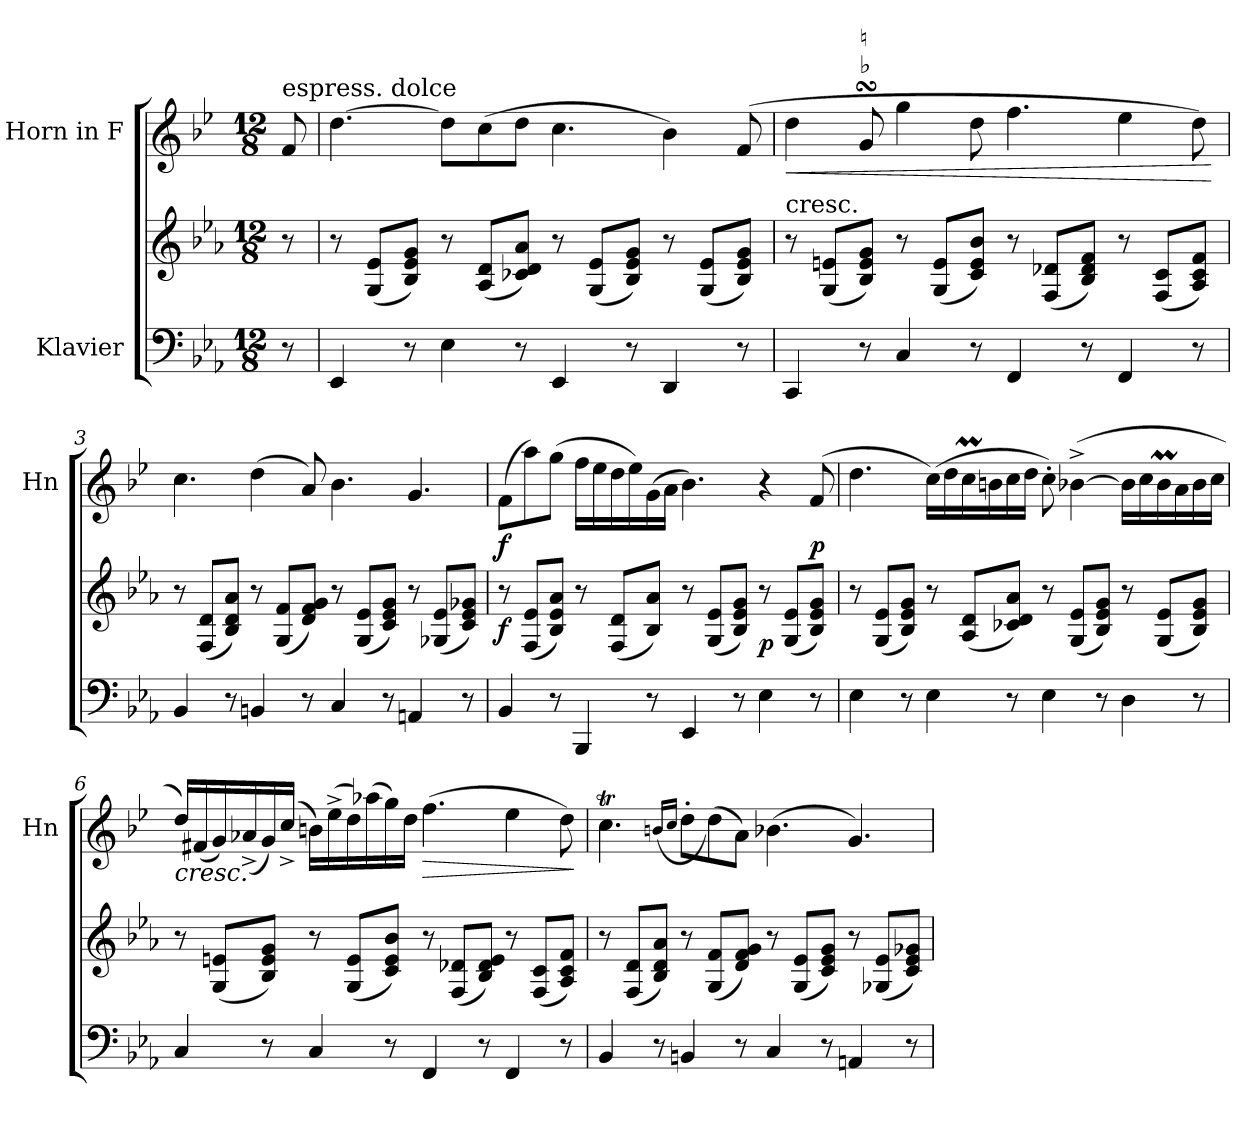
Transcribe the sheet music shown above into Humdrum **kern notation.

**kern	**kern	**dynam	**kern	**dynam
*part2	*part2	*part2	*part1	*part1
*staff3	*staff2	*staff2/3	*staff1	*staff1
*I"Klavier	*	*	*I"Horn in F	*
*	*	*	*I'Hn	*
*clefF4	*clefG2	*	*clefG2	*
*	*	*	*ITrd4c7	*
*k[b-e-a-]	*k[b-e-a-]	*	*k[b-e-a-]	*
*M12/8	*M12/8	*	*M12/8	*
*MM66	*MM66	*	*MM66	*
=	=	=	=	=
!	!	!	!LO:TX:a:t=espress. dolce	!
8r	8r	.	8B-/	.
=1	=1	=1	=1	=1
4EE-/	8r	.	[4.g\	.
.	(<8G/ 8e-/L	.	.	.
8r	8B-/ 8e-/ 8g/J)	.	.	.
4E-\	8r	.	8g\L]	.
.	(<8A-/ 8d/L	.	(>8f\	.
8r	8c-X/ 8d/ 8a-/J)	.	8g\J	.
4EE-/	8r	.	4.f\	.
.	(<8G/ 8e-/L	.	.	.
8r	8B-/ 8e-/ 8g/J)	.	.	.
4DD/	8r	.	4e-\)	.
.	(<8G/ 8e-/L	.	.	.
8r	8B-/ 8e-/ 8g/J)	.	(<8B-/	.
=2	=2	=2	=2	=2
!	!LO:TX:a:t=cresc.	!	!	!
!	!	!	!	!LO:HP:b
4CC/	8r	.	4g\	<
.	(<8G/ 8en/L	.	.	.
!	!	!	!LO:TX:a:t=♭	!
!	!	!	!LO:TX:a:t=♮	!
8r	8B-/ 8e/ 8g/J)	.	8csSSS/	.
4C/	8r	.	4cc\	.
.	(<8G/ 8e/L	.	.	.
8r	8c/ 8e/ 8b-/J)	.	8g\	.
4FF/	8r	.	4.b-\	.
.	(<8F/ 8d-X/L	.	.	.
8r	8B-/ 8d-/ 8f/J)	.	.	.
4FF/	8r	.	4a-\	.
.	(<8F/ 8c/L	.	.	.
8r	8A-/ 8c/ 8f/J)	.	8g\)	.
.	.	.	.	[
=3	=3	=3	=3	=3
4BB-/	8r	.	4.f\	.
.	(<8F/ 8d/L	.	.	.
8r	8B-/ 8d/ 8a-/J)	.	.	.
4BBn/	8r	.	(>4g\	.
.	(<8G/ 8f/L	.	.	.
8r	8d/ 8f/ 8g/J)	.	8d/)	.
4C/	8r	.	4.e-\	.
.	(<8G/ 8e-/L	.	.	.
8r	8c/ 8e-/ 8g/J)	.	.	.
4AAn/	8r	.	4.c/	.
.	(<8G-X/ 8e-/L	.	.	.
8r	8c/ 8e-/ 8g-X/J)	.	.	.
!!LO:LB:g=z
=4	=4	=4	=4	=4
!	!	!LO:DY:b	!	!LO:DY:b
4BB-/	8r	f	(>8B-\L	f
.	(<8F/ 8e-/L	.	8dd\)	.
8r	8B-/ 8e-/ 8a-/J)	.	(>8cc\J	.
4BBB-/	8r	.	16b-\LL	.
.	.	.	16a-\	.
.	(<8F/ 8d/L	.	16g\	.
.	.	.	16a-\)	.
8r	8B-/ 8a-/J)	.	(>16c\	.
.	.	.	16d\JJ	.
4EE-/	8r	.	4.e-\)	.
.	(<8G/ 8e-/L	.	.	.
8r	8B-/ 8e-/ 8g/J)	.	.	.
!	!	!LO:DY:b	!	!
4E-\	8r	p	4r	.
.	(<8G/ 8e-/L	.	.	.
!	!	!	!	!LO:DY:b
8r	8B-/ 8e-/ 8g/J)	.	(<8B-/	p
=5	=5	=5	=5	=5
4E-\	8r	.	4.g\	.
.	(<8G/ 8e-/L	.	.	.
8r	8B-/ 8e-/ 8g/J)	.	.	.
4E-\	8r	.	(>16f\LL)	.
.	.	.	16g\	.
.	(<8A-/ 8d/L	.	16fM\	.
.	.	.	16en\	.
8r	8c-X/ 8d/ 8a-/J)	.	16f\	.
.	.	.	16g\JJ	.
4E-\	8r	.	8f'\)	.
.	(<8G/ 8e-/L	.	(>[4e-X^\	.
8r	8B-/ 8e-/ 8g/J)	.	.	.
4D\	8r	.	16e-\LL]	.
.	.	.	16f\	.
.	(<8G/ 8e-/L	.	16e-M\	.
.	.	.	16d\	.
8r	8B-/ 8e-/ 8g/J)	.	16e-\	.
.	.	.	16f\JJ	.
=6	=6	=6	=6	=6
!	!	!	!	!LO:HP:b
4C/	8r	.	16g/LL)	<
.	.	.	(<16Bn/	.
.	(<8G/ 8en/L	.	16c/)	.
.	.	.	(<16d-X^/	.
8r	8B-/ 8e/ 8g/J)	.	16c/)	.
.	.	.	(>16f^/JJ	.
4C/	8r	.	16en\LL)	.
.	.	.	(>16a-^\	.
.	(<8G/ 8e/L	.	16g\)	.
.	.	.	(>16dd-X\	.
8r	8c/ 8e/ 8b-/J)	.	16cc\)	.
.	.	.	16g\JJ	.
!	!	!	!	!LO:HP:b
4FF/	8r	.	(>4.b-\	>
.	(<8F/ 8d-X/L	.	.	.
8r	8B-/ 8d-/ 8e/J)	.	.	.
4FF/	8r	.	4a-\	.
.	(<8F/ 8c/L	.	.	.
8r	8A-/ 8c/ 8f/J)	.	8g\)	.
.	.	.	.	[ ]
!!LO:LB:g=z
=7	=7	=7	=7	=7
4BB-/	8r	.	4.fT\	.
.	(<8F/ 8d/L	.	.	.
8r	8B-/ 8d/ 8a-/J)	.	.	.
.	.	.	(<16qen/LL	.
.	.	.	16qf/JJ	.
4BBn/	8r	.	8g'\L	.
.	(<8G/ 8f/L	.	(>8g\)	.
8r	8d/ 8f/ 8g/J)	.	8d\J)	.
4C/	8r	.	(>4.e-X\	.
.	(<8G/ 8e-/L	.	.	.
8r	8c/ 8e-/ 8g/J)	.	.	.
4AAn/	8r	.	4.c/)	.
.	(<8G-X/ 8e-/L	.	.	.
8r	8c/ 8e-/ 8g-X/J)	.	.	.
=	=	=	=	=
*-	*-	*-	*-	*-
